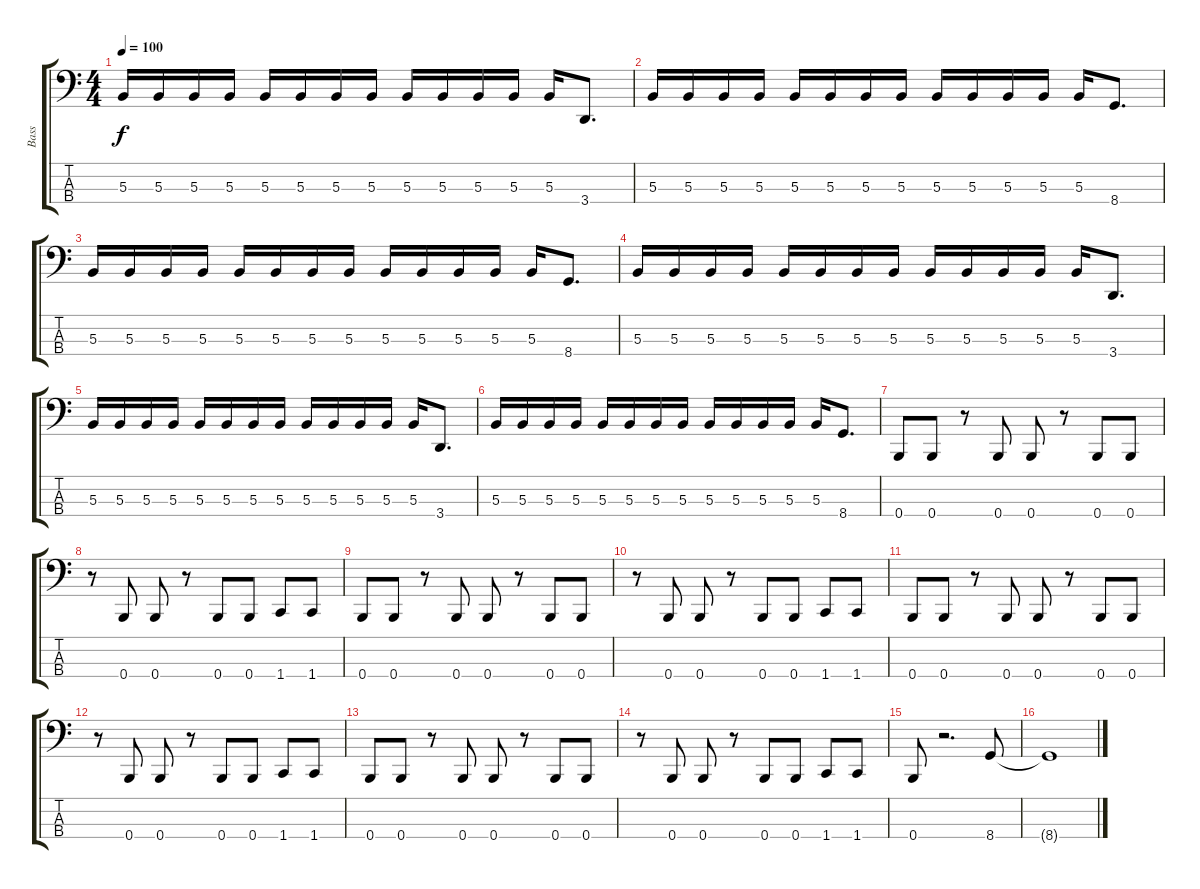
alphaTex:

\track ("Bass" "Bass") {instrument electricbasspick}
\staff {score tabs}
\tuning (E2 B1 Gb1 B0) {hide}
\ts (4 4)
\tempo 100
\clef f4
\ks c
5.3.16{dy f} 5.3.16 5.3.16 5.3.16 5.3.16 5.3.16 5.3.16 5.3.16 5.3.16 5.3.16 5.3.16 5.3.16 5.3.16 3.4.8{d} |
5.3.16 5.3.16 5.3.16 5.3.16 5.3.16 5.3.16 5.3.16 5.3.16 5.3.16 5.3.16 5.3.16 5.3.16 5.3.16 8.4.8{d} |
5.3.16 5.3.16 5.3.16 5.3.16 5.3.16 5.3.16 5.3.16 5.3.16 5.3.16 5.3.16 5.3.16 5.3.16 5.3.16 8.4.8{d} |
5.3.16 5.3.16 5.3.16 5.3.16 5.3.16 5.3.16 5.3.16 5.3.16 5.3.16 5.3.16 5.3.16 5.3.16 5.3.16 3.4.8{d} |
5.3.16 5.3.16 5.3.16 5.3.16 5.3.16 5.3.16 5.3.16 5.3.16 5.3.16 5.3.16 5.3.16 5.3.16 5.3.16 3.4.8{d} |
5.3.16 5.3.16 5.3.16 5.3.16 5.3.16 5.3.16 5.3.16 5.3.16 5.3.16 5.3.16 5.3.16 5.3.16 5.3.16 8.4.8{d} |
0.4.8 0.4.8 r.8 0.4.8 0.4.8 r.8 0.4.8 0.4.8 |
r.8 0.4.8 0.4.8 r.8 0.4.8 0.4.8 1.4.8 1.4.8 |
0.4.8 0.4.8 r.8 0.4.8 0.4.8 r.8 0.4.8 0.4.8 |
r.8 0.4.8 0.4.8 r.8 0.4.8 0.4.8 1.4.8 1.4.8 |
0.4.8 0.4.8 r.8 0.4.8 0.4.8 r.8 0.4.8 0.4.8 |
r.8 0.4.8 0.4.8 r.8 0.4.8 0.4.8 1.4.8 1.4.8 |
0.4.8 0.4.8 r.8 0.4.8 0.4.8 r.8 0.4.8 0.4.8 |
r.8 0.4.8 0.4.8 r.8 0.4.8 0.4.8 1.4.8 1.4.8 |
0.4.8 r.2{d} 8.4.8 |
8.4{t}.1
